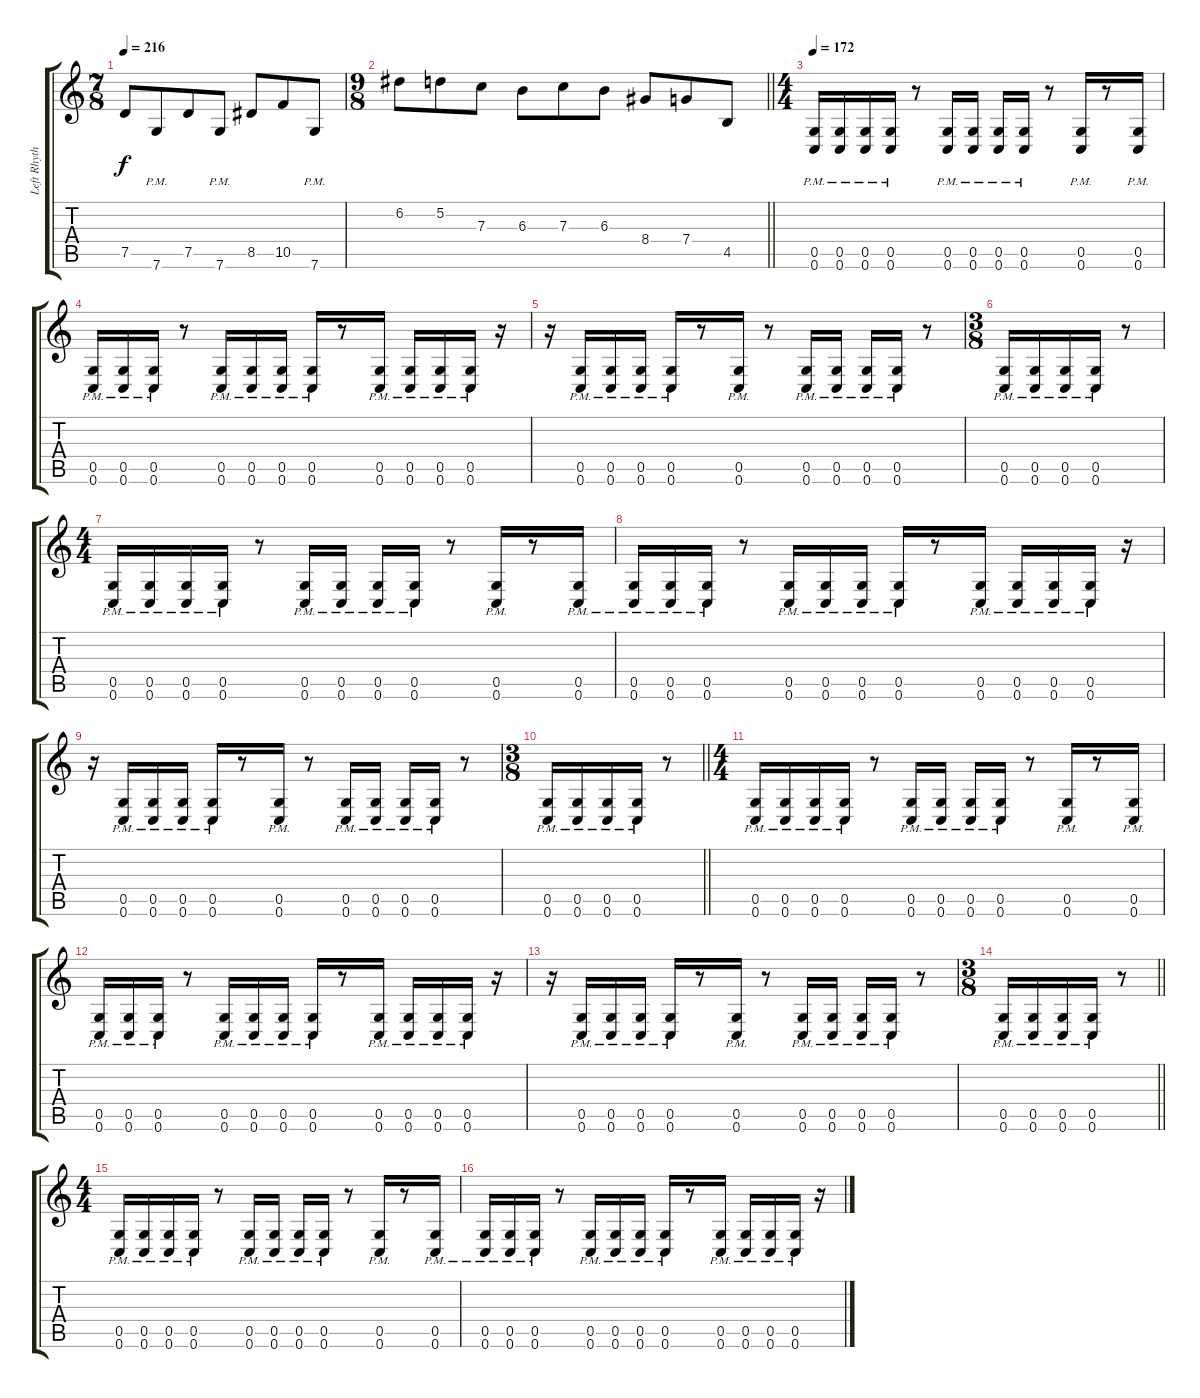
\track ("Left Rhythm" "Left Rhyth") {instrument distortionguitar}
\staff {score tabs}
\tuning (D4 A3 F3 C3 G2 C2) {hide}
\ts (7 8)
\tempo 216
\clef g2
\ks c
7.5.8{dy f} 7.6{pm}.8 7.5.8 7.6{pm}.8 8.5.8 10.5.8 7.6{pm}.8 |
\ts (9 8)
\barLineRight lightlight
6.2.8 5.2.8 7.3.8 6.3.8 7.3.8 6.3.8 8.4.8 7.4.8 4.5.8 |
\ts (4 4)
\section ("" "")
\tempo 172
(0.5{pm} 0.6{pm}).16 (0.5{pm} 0.6{pm}).16 (0.5{pm} 0.6{pm}).16 (0.5{pm} 0.6{pm}).16 r.8 (0.5{pm} 0.6{pm}).16 (0.5{pm} 0.6{pm}).16 (0.5{pm} 0.6{pm}).16 (0.5{pm} 0.6{pm}).16 r.8 (0.5{pm} 0.6{pm}).16 r.8 (0.5{pm} 0.6{pm}).16 |
(0.5{pm} 0.6{pm}).16 (0.5{pm} 0.6{pm}).16 (0.5{pm} 0.6{pm}).16 r.8 (0.5{pm} 0.6{pm}).16 (0.5{pm} 0.6{pm}).16 (0.5{pm} 0.6{pm}).16 (0.5{pm} 0.6{pm}).16 r.8 (0.5{pm} 0.6{pm}).16 (0.5{pm} 0.6{pm}).16 (0.5{pm} 0.6{pm}).16 (0.5{pm} 0.6{pm}).16 r.16 |
r.16 (0.5{pm} 0.6{pm}).16 (0.5{pm} 0.6{pm}).16 (0.5{pm} 0.6{pm}).16 (0.5{pm} 0.6{pm}).16 r.8 (0.5{pm} 0.6{pm}).16 r.8 (0.5{pm} 0.6{pm}).16 (0.5{pm} 0.6{pm}).16 (0.5{pm} 0.6{pm}).16 (0.5{pm} 0.6{pm}).16 r.8 |
\ts (3 8)
(0.5{pm} 0.6{pm}).16 (0.5{pm} 0.6{pm}).16 (0.5{pm} 0.6{pm}).16 (0.5{pm} 0.6{pm}).16 r.8 |
\ts (4 4)
(0.5{pm} 0.6{pm}).16 (0.5{pm} 0.6{pm}).16 (0.5{pm} 0.6{pm}).16 (0.5{pm} 0.6{pm}).16 r.8 (0.5{pm} 0.6{pm}).16 (0.5{pm} 0.6{pm}).16 (0.5{pm} 0.6{pm}).16 (0.5{pm} 0.6{pm}).16 r.8 (0.5{pm} 0.6{pm}).16 r.8 (0.5{pm} 0.6{pm}).16 |
(0.5{pm} 0.6{pm}).16 (0.5{pm} 0.6{pm}).16 (0.5{pm} 0.6{pm}).16 r.8 (0.5{pm} 0.6{pm}).16 (0.5{pm} 0.6{pm}).16 (0.5{pm} 0.6{pm}).16 (0.5{pm} 0.6{pm}).16 r.8 (0.5{pm} 0.6{pm}).16 (0.5{pm} 0.6{pm}).16 (0.5{pm} 0.6{pm}).16 (0.5{pm} 0.6{pm}).16 r.16 |
r.16 (0.5{pm} 0.6{pm}).16 (0.5{pm} 0.6{pm}).16 (0.5{pm} 0.6{pm}).16 (0.5{pm} 0.6{pm}).16 r.8 (0.5{pm} 0.6{pm}).16 r.8 (0.5{pm} 0.6{pm}).16 (0.5{pm} 0.6{pm}).16 (0.5{pm} 0.6{pm}).16 (0.5{pm} 0.6{pm}).16 r.8 |
\ts (3 8)
\barLineRight lightlight
(0.5{pm} 0.6{pm}).16 (0.5{pm} 0.6{pm}).16 (0.5{pm} 0.6{pm}).16 (0.5{pm} 0.6{pm}).16 r.8 |
\ts (4 4)
\section ("" "")
(0.5{pm} 0.6{pm}).16 (0.5{pm} 0.6{pm}).16 (0.5{pm} 0.6{pm}).16 (0.5{pm} 0.6{pm}).16 r.8 (0.5{pm} 0.6{pm}).16 (0.5{pm} 0.6{pm}).16 (0.5{pm} 0.6{pm}).16 (0.5{pm} 0.6{pm}).16 r.8 (0.5{pm} 0.6{pm}).16 r.8 (0.5{pm} 0.6{pm}).16 |
(0.5{pm} 0.6{pm}).16 (0.5{pm} 0.6{pm}).16 (0.5{pm} 0.6{pm}).16 r.8 (0.5{pm} 0.6{pm}).16 (0.5{pm} 0.6{pm}).16 (0.5{pm} 0.6{pm}).16 (0.5{pm} 0.6{pm}).16 r.8 (0.5{pm} 0.6{pm}).16 (0.5{pm} 0.6{pm}).16 (0.5{pm} 0.6{pm}).16 (0.5{pm} 0.6{pm}).16 r.16 |
r.16 (0.5{pm} 0.6{pm}).16 (0.5{pm} 0.6{pm}).16 (0.5{pm} 0.6{pm}).16 (0.5{pm} 0.6{pm}).16 r.8 (0.5{pm} 0.6{pm}).16 r.8 (0.5{pm} 0.6{pm}).16 (0.5{pm} 0.6{pm}).16 (0.5{pm} 0.6{pm}).16 (0.5{pm} 0.6{pm}).16 r.8 |
\ts (3 8)
\barLineRight lightlight
(0.5{pm} 0.6{pm}).16 (0.5{pm} 0.6{pm}).16 (0.5{pm} 0.6{pm}).16 (0.5{pm} 0.6{pm}).16 r.8 |
\ts (4 4)
\section ("" "")
(0.5{pm} 0.6{pm}).16 (0.5{pm} 0.6{pm}).16 (0.5{pm} 0.6{pm}).16 (0.5{pm} 0.6{pm}).16 r.8 (0.5{pm} 0.6{pm}).16 (0.5{pm} 0.6{pm}).16 (0.5{pm} 0.6{pm}).16 (0.5{pm} 0.6{pm}).16 r.8 (0.5{pm} 0.6{pm}).16 r.8 (0.5{pm} 0.6{pm}).16 |
(0.5{pm} 0.6{pm}).16 (0.5{pm} 0.6{pm}).16 (0.5{pm} 0.6{pm}).16 r.8 (0.5{pm} 0.6{pm}).16 (0.5{pm} 0.6{pm}).16 (0.5{pm} 0.6{pm}).16 (0.5{pm} 0.6{pm}).16 r.8 (0.5{pm} 0.6{pm}).16 (0.5{pm} 0.6{pm}).16 (0.5{pm} 0.6{pm}).16 (0.5{pm} 0.6{pm}).16 r.16
